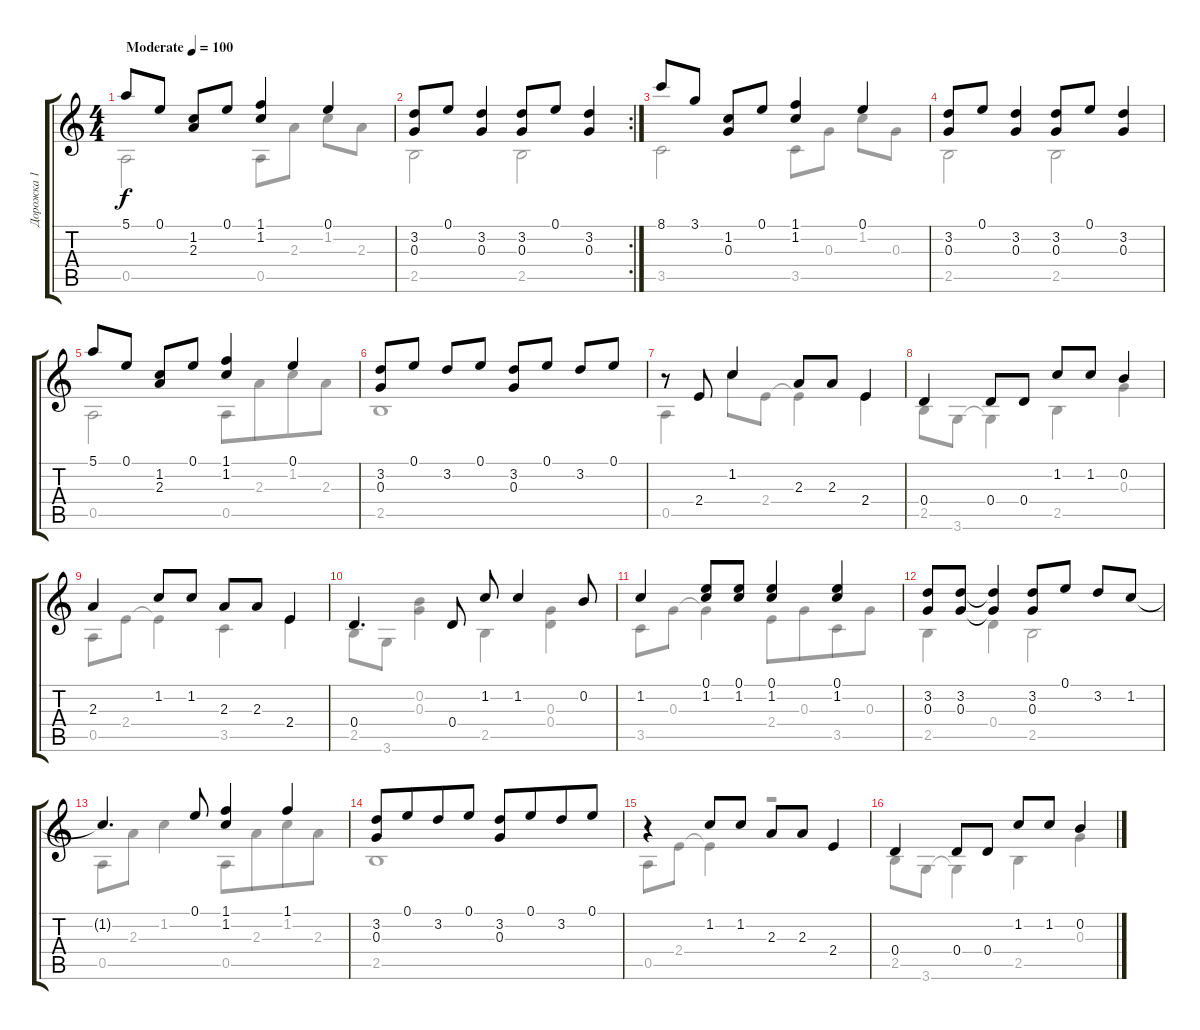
\track ("Дорожка 1" "Дорожка 1") {instrument acousticguitarsteel}
\staff {score tabs}
\tuning (E4 B3 G3 D3 A2 E2) {hide}
\voice
\ts (4 4)
\tempo (100 "Moderate")
\clef g2
\ks aminor
5.1.8{dy f instrument acousticguitarsteel beam Up} 0.1.8{beam Up} (1.2 2.3).8{beam Up} 0.1.8{beam Up} (1.1 1.2).4{beam Up} 0.1.4{beam Up} |
\rc 2
(3.2 0.3).8{beam Up} 0.1.8{beam Up} (3.2 0.3).4{beam Up} (3.2 0.3).8{beam Up} 0.1.8{beam Up} (3.2 0.3).4{beam Up} |
8.1.8{beam Up} 3.1.8{beam Up} (1.2 0.3).8{beam Up} 0.1.8{beam Up} (1.1 1.2).4{beam Up} 0.1.4{beam Up} |
(3.2 0.3).8{beam Up} 0.1.8{beam Up} (3.2 0.3).4{beam Up} (3.2 0.3).8{beam Up} 0.1.8{beam Up} (3.2 0.3).4{beam Up} |
5.1.8{beam Up} 0.1.8{beam Up} (1.2 2.3).8{beam Up} 0.1.8{beam Up} (1.1 1.2).4{beam Up} 0.1.4{beam Up} |
(3.2 0.3).8{beam Up} 0.1.8{beam Up} 3.2.8{beam Up} 0.1.8{beam Up} (3.2 0.3).8{beam Up} 0.1.8{beam Up} 3.2.8{beam Up} 0.1.8{beam Up} |
r.8 2.4.8 1.2.4{beam Up} 2.3.8 2.3.8 2.4.4 |
0.4.4 0.4.8 0.4.8 1.2.8{beam Up} 1.2.8{beam Up} 0.2.4{beam Up} |
2.3.4 1.2.8{beam Up} 1.2.8{beam Up} 2.3.8 2.3.8 2.4.4 |
0.4.4{d} 0.4.8 1.2.8{beam Up} 1.2.4{beam Up} 0.2.8{beam Up} |
1.2.4{beam Up} (0.1 1.2).8{beam Up} (0.1 1.2).8{beam Up} (0.1 1.2).4{beam Up} (0.1 1.2).4{beam Up} |
(3.2 0.3).8{beam Up} (3.2 0.3).8{beam Up} (3.2{t} 0.3{t}).4{beam Up} (3.2 0.3).8{beam Up} 0.1.8{beam Up} 3.2.8{beam Up} 1.2.8{beam Up} |
1.2{t}.4{d beam Up} 0.1.8{beam Up} (1.1 1.2).4{beam Up} 1.1.4{beam Up} |
(3.2 0.3).8{beam Up} 0.1.8{beam Up beam merge} 3.2.8{beam Up} 0.1.8{beam Up} (3.2 0.3).8{beam Up} 0.1.8{beam Up beam merge} 3.2.8{beam Up} 0.1.8{beam Up} |
r.4 1.2.8{beam Up} 1.2.8{beam Up} 2.3.8{beam Up} 2.3.8{beam Up} 2.4.4{beam Up} |
0.4.4 0.4.8 0.4.8 1.2.8{beam Up} 1.2.8{beam Up} 0.2.4{beam Up}
\voice
\clef g2
\ottava regular
\simile none
\ks aminor
0.5.2{dy f} 0.5.8 2.3.8 1.2.8 2.3.8 |
2.5.2 2.5.2 |
3.5.2 3.5.8 0.3.8 1.2.8 0.3.8 |
2.5.2 2.5.2 |
0.5.2 0.5.8 2.3.8{beam merge} 1.2.8 2.3.8 |
2.5.1 |
0.5.4 1.2.8 2.4.8 2.4{t}.4 2.4.4 |
2.5.8 3.6.8 3.6{t}.4 2.5.4 0.3.4 |
0.5.8 2.4.8 2.4{t}.4 3.5.4 2.4.4 |
2.5.8 3.6.8 (0.2 0.3).4 2.5.4 (0.3 0.4).4 |
3.5.8 0.3.8 0.3{t}.4 2.4.8 0.3.8{beam merge} 3.5.8 0.3.8 |
2.5.4 0.4.4 2.5.2 |
0.5.8 2.3.8 1.2.4 0.5.8 2.3.8{beam merge} 1.2.8 2.3.8 |
2.5.1 |
0.5.8 2.4.8 2.4{t}.4 r.2 |
2.5.8 3.6.8 3.6{t}.4 2.5.4 0.3.4
